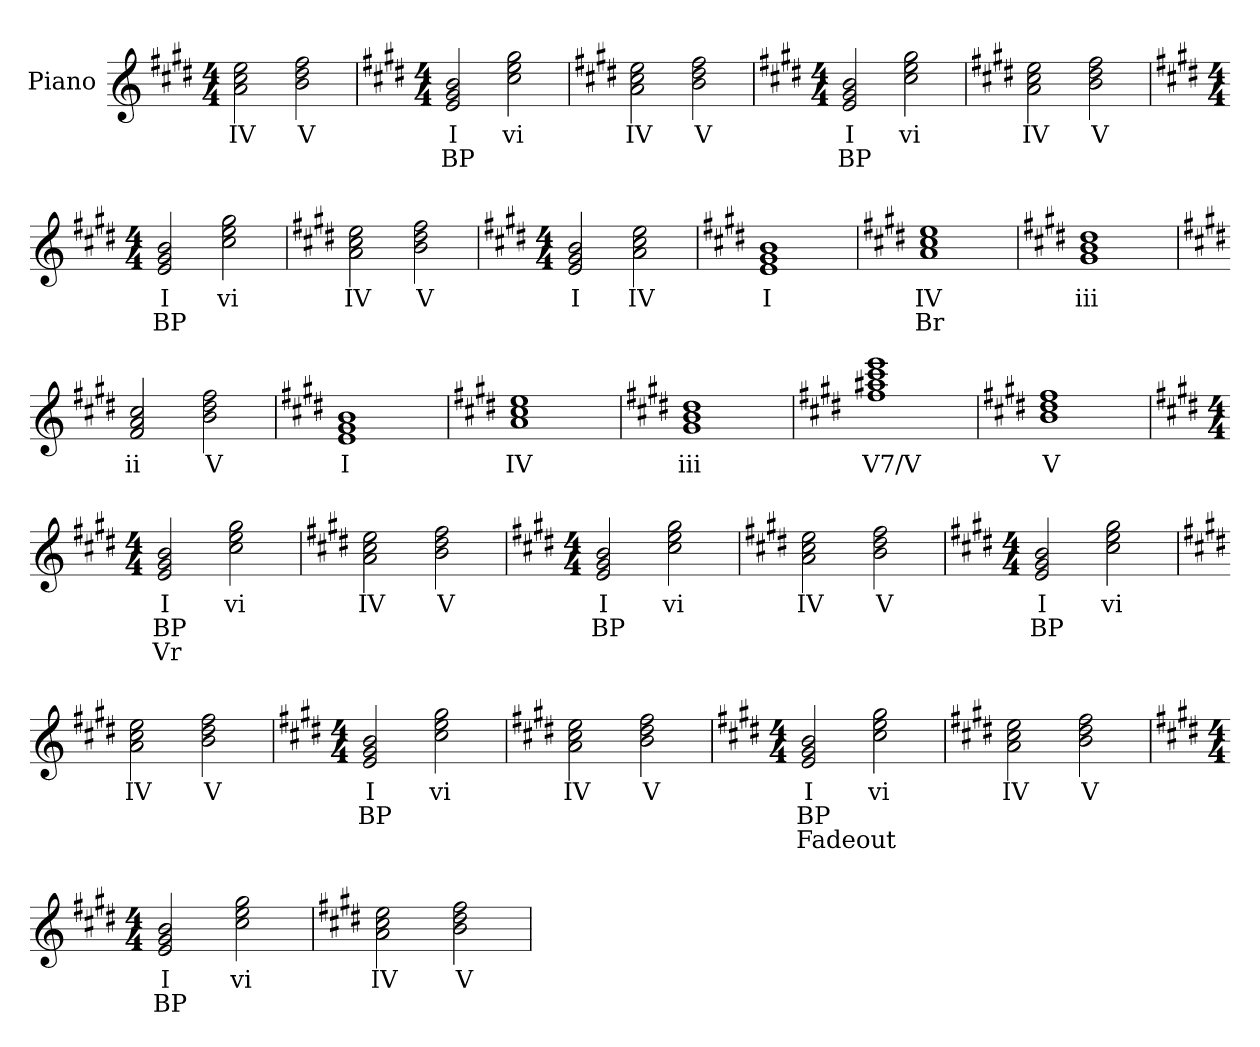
**kern	**text	**text	**text
*part1	*part1	*part1	*part1
*staff1	*staff1	*staff1	*staff1
*I"Piano	*	*	*
*I'Pno	*	*	*
*k[f#c#g#d#]	*	*	*
*E:	*	*	*
*M4/4	*	*	*
=	=	=	=
2a 2cc# 2ee	IV	.	.
2b 2dd# 2ff#	V	.	.
=	=	=	=
*k[f#c#g#d#]	*	*	*
*E:	*	*	*
*M4/4	*	*	*
2e 2g# 2b	I	BP	.
2cc# 2ee 2gg#	vi	.	.
=	=	=	=
*k[f#c#g#d#]	*	*	*
*E:	*	*	*
2a 2cc# 2ee	IV	.	.
2b 2dd# 2ff#	V	.	.
=	=	=	=
*k[f#c#g#d#]	*	*	*
*E:	*	*	*
*M4/4	*	*	*
2e 2g# 2b	I	BP	.
2cc# 2ee 2gg#	vi	.	.
=	=	=	=
*k[f#c#g#d#]	*	*	*
*E:	*	*	*
2a 2cc# 2ee	IV	.	.
2b 2dd# 2ff#	V	.	.
=	=	=	=
*k[f#c#g#d#]	*	*	*
*E:	*	*	*
*M4/4	*	*	*
2e 2g# 2b	I	BP	.
2cc# 2ee 2gg#	vi	.	.
=	=	=	=
*k[f#c#g#d#]	*	*	*
*E:	*	*	*
2a 2cc# 2ee	IV	.	.
2b 2dd# 2ff#	V	.	.
=	=	=	=
*k[f#c#g#d#]	*	*	*
*E:	*	*	*
*M4/4	*	*	*
2e 2g# 2b	I	.	.
2a 2cc# 2ee	IV	.	.
=	=	=	=
*k[f#c#g#d#]	*	*	*
*E:	*	*	*
1e 1g# 1b	I	.	.
=	=	=	=
*k[f#c#g#d#]	*	*	*
*E:	*	*	*
1a 1cc# 1ee	IV	Br	.
=	=	=	=
*k[f#c#g#d#]	*	*	*
*E:	*	*	*
1g# 1b 1dd#	iii	.	.
=	=	=	=
*k[f#c#g#d#]	*	*	*
*E:	*	*	*
2f# 2a 2cc#	ii	.	.
2b 2dd# 2ff#	V	.	.
=	=	=	=
*k[f#c#g#d#]	*	*	*
*E:	*	*	*
1e 1g# 1b	I	.	.
=	=	=	=
*k[f#c#g#d#]	*	*	*
*E:	*	*	*
1a 1cc# 1ee	IV	.	.
=	=	=	=
*k[f#c#g#d#]	*	*	*
*E:	*	*	*
1g# 1b 1dd#	iii	.	.
=	=	=	=
*k[f#c#g#d#]	*	*	*
*E:	*	*	*
1ff# 1aa#X 1ccc# 1eee	V7/V	.	.
=	=	=	=
*k[f#c#g#d#]	*	*	*
*E:	*	*	*
1b 1dd# 1ff#	V	.	.
=	=	=	=
*k[f#c#g#d#]	*	*	*
*E:	*	*	*
*M4/4	*	*	*
2e 2g# 2b	I	BP	Vr
2cc# 2ee 2gg#	vi	.	.
=	=	=	=
*k[f#c#g#d#]	*	*	*
*E:	*	*	*
2a 2cc# 2ee	IV	.	.
2b 2dd# 2ff#	V	.	.
=	=	=	=
*k[f#c#g#d#]	*	*	*
*E:	*	*	*
*M4/4	*	*	*
2e 2g# 2b	I	BP	.
2cc# 2ee 2gg#	vi	.	.
=	=	=	=
*k[f#c#g#d#]	*	*	*
*E:	*	*	*
2a 2cc# 2ee	IV	.	.
2b 2dd# 2ff#	V	.	.
=	=	=	=
*k[f#c#g#d#]	*	*	*
*E:	*	*	*
*M4/4	*	*	*
2e 2g# 2b	I	BP	.
2cc# 2ee 2gg#	vi	.	.
=	=	=	=
*k[f#c#g#d#]	*	*	*
*E:	*	*	*
2a 2cc# 2ee	IV	.	.
2b 2dd# 2ff#	V	.	.
=	=	=	=
*k[f#c#g#d#]	*	*	*
*E:	*	*	*
*M4/4	*	*	*
2e 2g# 2b	I	BP	.
2cc# 2ee 2gg#	vi	.	.
=	=	=	=
*k[f#c#g#d#]	*	*	*
*E:	*	*	*
2a 2cc# 2ee	IV	.	.
2b 2dd# 2ff#	V	.	.
=	=	=	=
*k[f#c#g#d#]	*	*	*
*E:	*	*	*
*M4/4	*	*	*
2e 2g# 2b	I	BP	Fadeout
2cc# 2ee 2gg#	vi	.	.
=	=	=	=
*k[f#c#g#d#]	*	*	*
*E:	*	*	*
2a 2cc# 2ee	IV	.	.
2b 2dd# 2ff#	V	.	.
=	=	=	=
*k[f#c#g#d#]	*	*	*
*E:	*	*	*
*M4/4	*	*	*
2e 2g# 2b	I	BP	.
2cc# 2ee 2gg#	vi	.	.
=	=	=	=
*k[f#c#g#d#]	*	*	*
*E:	*	*	*
2a 2cc# 2ee	IV	.	.
2b 2dd# 2ff#	V	.	.
=	=	=	=
*-	*-	*-	*-
